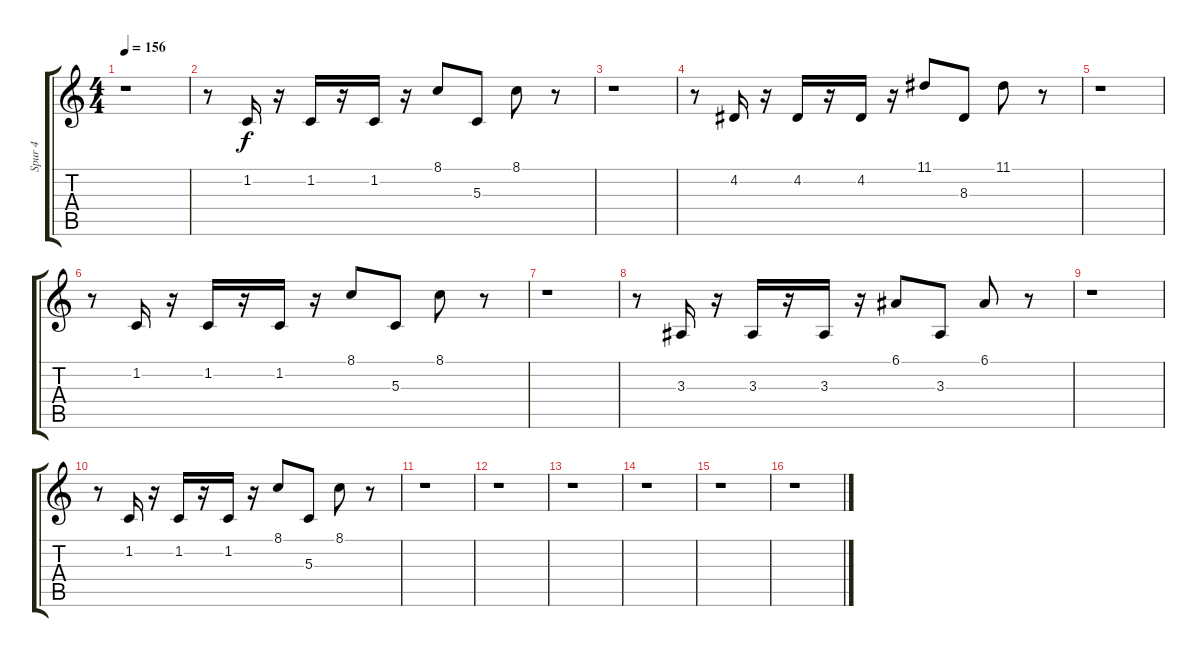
\track ("Spur 4" "Spur 4") {instrument lead2sawtooth}
\staff {score tabs}
\tuning (E4 B3 G3 D3 A2 E2) {hide}
\ts (4 4)
\tempo 156
\clef g2
\ks c
r.1{dy f} |
r.8 1.2.16 r.16 1.2.16 r.16 1.2.16 r.16 8.1.8 5.3.8 8.1.8 r.8 |
r.1 |
r.8 4.2.16 r.16 4.2.16 r.16 4.2.16 r.16 11.1.8 8.3.8 11.1.8 r.8 |
r.1 |
r.8 1.2.16 r.16 1.2.16 r.16 1.2.16 r.16 8.1.8 5.3.8 8.1.8 r.8 |
r.1 |
r.8 3.3.16 r.16 3.3.16 r.16 3.3.16 r.16 6.1.8 3.3.8 6.1.8 r.8 |
r.1 |
r.8 1.2.16 r.16 1.2.16 r.16 1.2.16 r.16 8.1.8 5.3.8 8.1.8 r.8 |
r.1 |
r.1 |
r.1 |
r.1 |
r.1 |
r.1
